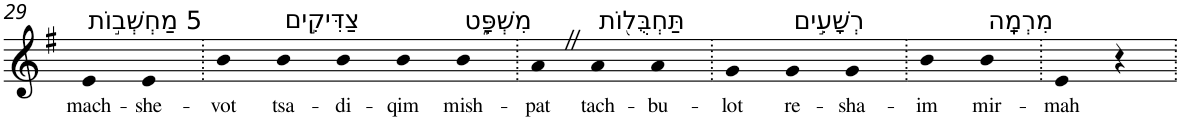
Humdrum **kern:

**kern	**text
*part1	*part1
*staff1	*staff1
*I"Piano	*
*I'Pno	*
!!LO:PB:g=z
*clefG2	*
*k[f#]	*
*G:	*
=29	=29
!LO:TX:a:t=5 מַחְשְׁב֣וֹת	!
!	!LO:LY:b
4e	mach-
!	!LO:LY:b
4e	-she-
=30.	=30.
!	!LO:LY:b
4b	-vot
!LO:TX:a:t=צַדִּיקִ֣ים	!
!	!LO:LY:b
4b	tsa-
!	!LO:LY:b
4b	-di-
!	!LO:LY:b
4b	-qim
!LO:TX:a:t=מִשְׁפָּ֑ט	!
!	!LO:LY:b
4b	mish-
=31.	=31.
!	!LO:LY:b
4aZ	-pat
!LO:TX:a:t=תַּחְבֻּל֖וֹת	!
!	!LO:LY:b
4a	tach-
!	!LO:LY:b
4a	-bu-
=32.	=32.
!	!LO:LY:b
4g	-lot
!LO:TX:a:t=רְשָׁעִ֣ים	!
!	!LO:LY:b
4g	re-
!	!LO:LY:b
4g	-sha-
=33.	=33.
!	!LO:LY:b
4b	-im
!LO:TX:a:t=מִרְמָֽה	!
!	!LO:LY:b
4b	mir-
=34.	=34.
!	!LO:LY:b
4e	-mah
4r	.
=.	=.
*-	*-
